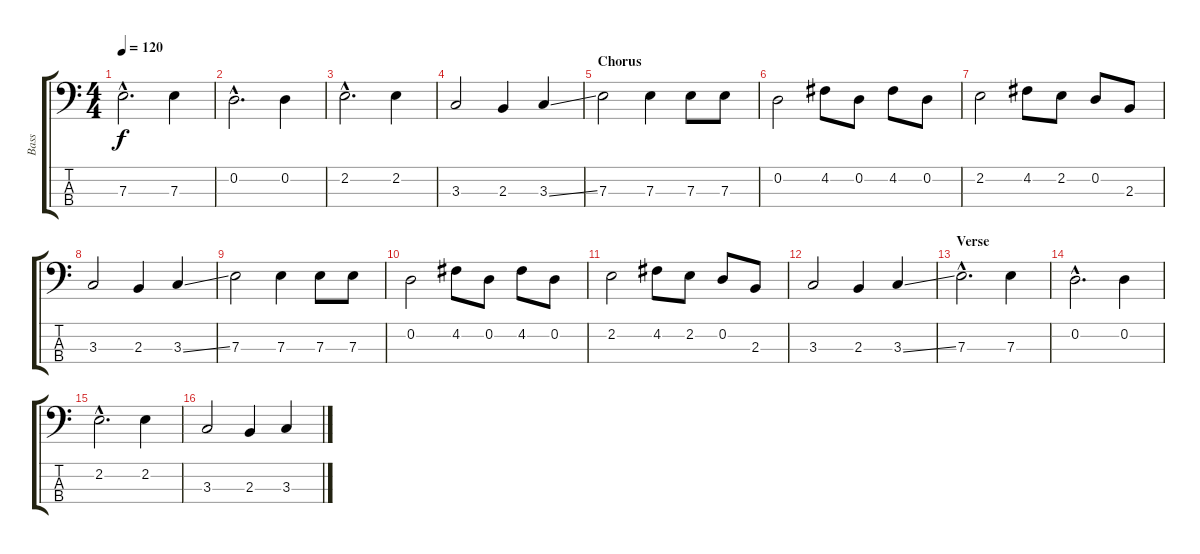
\track ("Bass" "Bass") {instrument electricbassfinger}
\staff {score tabs}
\tuning (G2 D2 A1 E1) {hide}
\ts (4 4)
\tempo 120
\clef f4
\ks c
7.3{hac}.2{d dy f} 7.3.4 |
0.2{hac}.2{d} 0.2.4 |
2.2{hac}.2{d} 2.2.4 |
3.3.2 2.3.4 3.3{ss}.4 |
\section ("" "Chorus")
7.3.2 7.3.4 7.3.8 7.3.8 |
0.2.2 4.2.8 0.2.8 4.2.8 0.2.8 |
2.2.2 4.2.8 2.2.8 0.2.8 2.3.8 |
3.3.2 2.3.4 3.3{ss}.4 |
7.3.2 7.3.4 7.3.8 7.3.8 |
0.2.2 4.2.8 0.2.8 4.2.8 0.2.8 |
2.2.2 4.2.8 2.2.8 0.2.8 2.3.8 |
3.3.2 2.3.4 3.3{ss}.4 |
\section ("" "Verse")
7.3{hac}.2{d} 7.3.4 |
0.2{hac}.2{d} 0.2.4 |
2.2{hac}.2{d} 2.2.4 |
3.3.2 2.3.4 3.3{ss}.4
